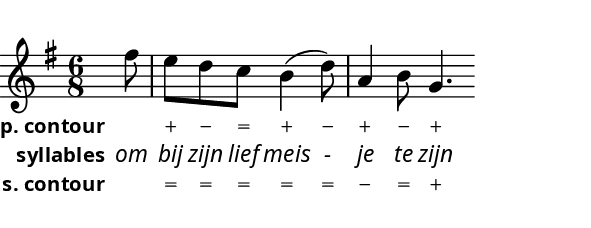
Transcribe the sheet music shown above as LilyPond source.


\version"2.18"

%{Command below to create a good quality png with transparent background%}
% lilypond --png -dpixmap-format=pngalpha -dresolution=1000 NLB073196_2.ly

% Custom commands
mBreak = { \bar "" \break }
bBreak = { \break }
x = {\once\override NoteHead #'style = #'cross }

%
customlyrics = {
  \override Lyrics.LyricText.font-shape = #'italic
  \small
}

annotations = {
  \override Lyrics.LyricText.font-family = #'typewriter
  \small
}

% Tagline appears at the footer
\header {
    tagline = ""
}

% Main data
\score {{
\key g \major
\relative g''
{

% \set Score.proportionalNotationDuration = #(ly:make-moment 1 16)
% \override Score.SpacingSpanner #'strict-note-spacing = ##t
% \autoBeamOff
% \override Staff.BarLine #'stencil = ##f
% \override Staff.TimeSignature #'transparent = ##t
% \override Staff.Stem #'transparent = ##t
% \override Lyrics . LyricText #'font-series = #'bold
% \override Lyrics . LyricText #'font-family = #'typewriter
\set melismaBusyProperties = #'()

\partial 8
\time 6/8
%{\tempo 4=120%}
\override Score.MetronomeMark #'transparent = ##t
\override Score.RehearsalMark #'break-visibility = #(vector #t #t #f)
fis8 e d c b4( d8) a4 b8 g4. \mBreak
}

%{phraseID: NLB072415_01_6%}

\addlyrics {
\annotations
\set stanza = #"p. contour"
%{"" "" "" "" "" "" "+" "" ""%}
"" "+" "–" "=" "+" "–" "+" "–" "+"
}

\addlyrics {
\set stanza = #"syllables"
\customlyrics
om bij zijn lief meis - je te zijn
 }

\addlyrics {
\annotations
\set stanza = #"s. contour"
%{"" "" "" "" "" "" "–" "" ""%}
"" "=" "=" "=" "=" "=" "–" "=" "+"
}

}

\layout {
	indent = 0\cm
}

}

%#(set! paper-alist (cons '("wide" . (cons (* 18 cm) (* 4 cm))) paper-alist))

\paper {
	%#(set-paper-size "wide")
	paper-width = 10\cm
	paper-height = 5\cm
	left-margin = 0\cm
	right-margin = 0\cm

	myStaffSize = #20
	#(define fonts
	(make-pango-font-tree "Linux Libertine"
                          "Nimbus Sans"
                          "courier"
                           (/ myStaffSize 20)))
}

\layout {
    \context {
    \RemoveEmptyStaffContext
    \override VerticalAxisGroup #'remove-first = ##t
}}
